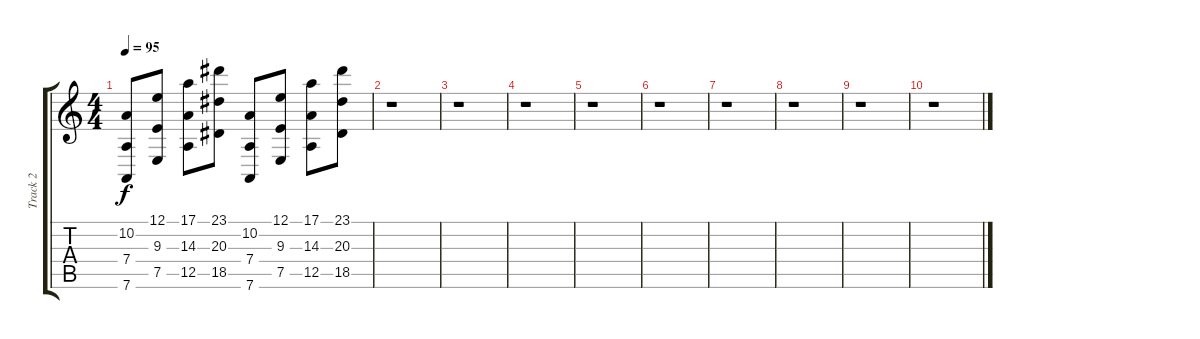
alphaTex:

\track ("Track 2" "Track 2") {instrument stringensemble1}
\staff {score tabs}
\tuning (E4 B3 G3 D3 A2 D2) {hide}
\ts (4 4)
\tempo 95
\clef g2
\ks c
(10.2 7.4 7.6).8{dy f} (12.1 9.3 7.5).8 (17.1 14.3 12.5).8 (23.1 20.3 18.5).8 (10.2 7.4 7.6).8 (12.1 9.3 7.5).8 (17.1 14.3 12.5).8 (23.1 20.3 18.5).8 |
r.1 |
r.1 |
r.1 |
r.1 |
r.1 |
r.1 |
r.1 |
r.1 |
r.1
